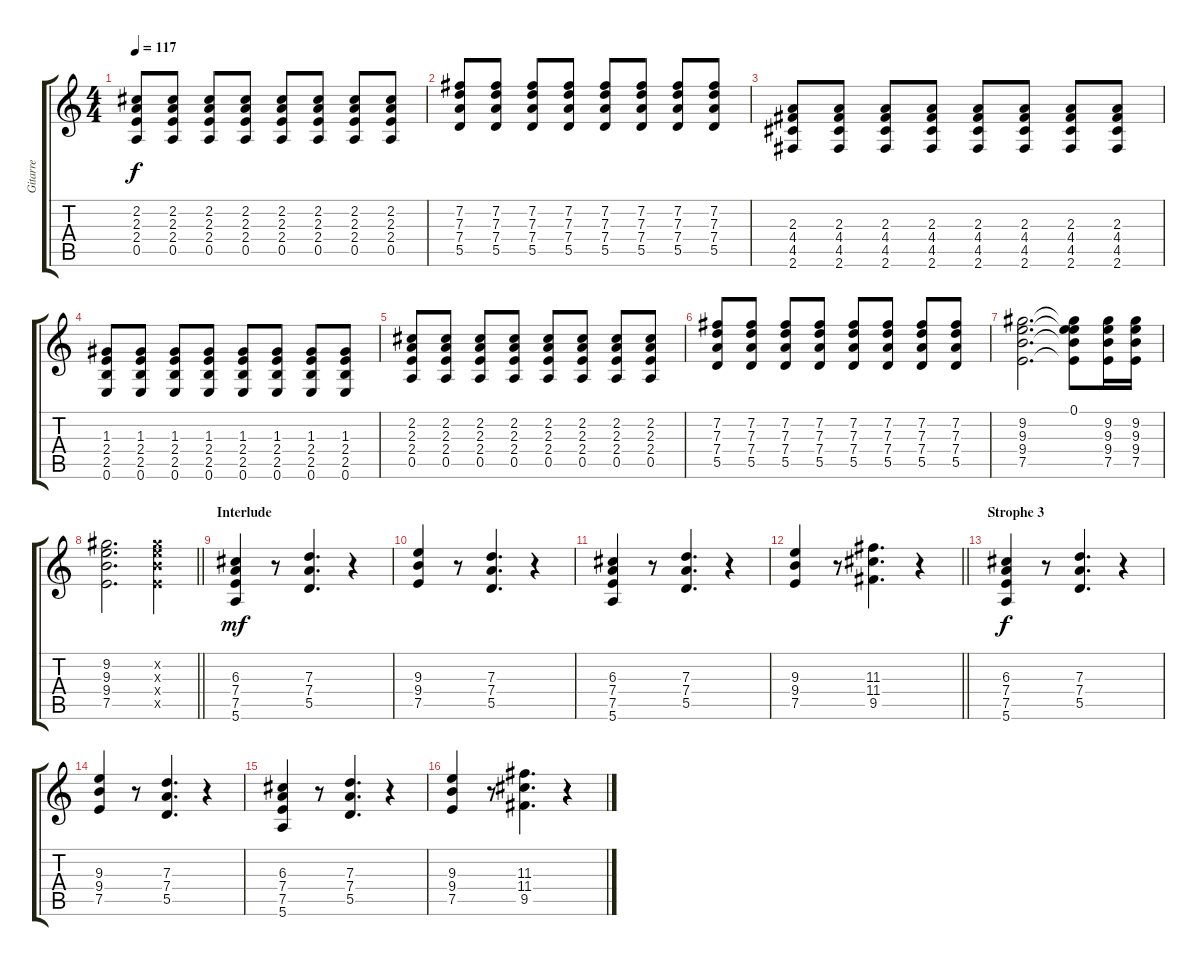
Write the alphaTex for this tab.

\track ("Gitarre" "Gitarre") {instrument acousticguitarsteel}
\staff {score tabs}
\tuning (E4 B3 G3 D3 A2 E2) {hide}
\ts (4 4)
\tempo 117
\clef g2
\ks c
(2.2 2.3 2.4 0.5).8{dy f} (2.2 2.3 2.4 0.5).8 (2.2 2.3 2.4 0.5).8 (2.2 2.3 2.4 0.5).8 (2.2 2.3 2.4 0.5).8 (2.2 2.3 2.4 0.5).8 (2.2 2.3 2.4 0.5).8 (2.2 2.3 2.4 0.5).8 |
(7.2 7.3 7.4 5.5).8 (7.2 7.3 7.4 5.5).8 (7.2 7.3 7.4 5.5).8 (7.2 7.3 7.4 5.5).8 (7.2 7.3 7.4 5.5).8 (7.2 7.3 7.4 5.5).8 (7.2 7.3 7.4 5.5).8 (7.2 7.3 7.4 5.5).8 |
(2.3 4.4 4.5 2.6).8 (2.3 4.4 4.5 2.6).8 (2.3 4.4 4.5 2.6).8 (2.3 4.4 4.5 2.6).8 (2.3 4.4 4.5 2.6).8 (2.3 4.4 4.5 2.6).8 (2.3 4.4 4.5 2.6).8 (2.3 4.4 4.5 2.6).8 |
(1.3 2.4 2.5 0.6).8 (1.3 2.4 2.5 0.6).8 (1.3 2.4 2.5 0.6).8 (1.3 2.4 2.5 0.6).8 (1.3 2.4 2.5 0.6).8 (1.3 2.4 2.5 0.6).8 (1.3 2.4 2.5 0.6).8 (1.3 2.4 2.5 0.6).8 |
(2.2 2.3 2.4 0.5).8 (2.2 2.3 2.4 0.5).8 (2.2 2.3 2.4 0.5).8 (2.2 2.3 2.4 0.5).8 (2.2 2.3 2.4 0.5).8 (2.2 2.3 2.4 0.5).8 (2.2 2.3 2.4 0.5).8 (2.2 2.3 2.4 0.5).8 |
(7.2 7.3 7.4 5.5).8 (7.2 7.3 7.4 5.5).8 (7.2 7.3 7.4 5.5).8 (7.2 7.3 7.4 5.5).8 (7.2 7.3 7.4 5.5).8 (7.2 7.3 7.4 5.5).8 (7.2 7.3 7.4 5.5).8 (7.2 7.3 7.4 5.5).8 |
(9.2 9.3 9.4 7.5).2{d} (0.1 9.2{t} 9.3{t} 9.4{t} 7.5{t}).8 (9.2 9.3 9.4 7.5).16 (9.2 9.3 9.4 7.5).16 |
\barLineRight lightlight
(9.2 9.3 9.4 7.5).2{d} (9.2{x} 9.3{x} 9.4{x} 7.5{x}).4 |
\section ("" "Interlude")
(6.3 7.4 7.5 5.6).4{dy mf} r.8 (7.3 7.4 5.5).4{d} r.4 |
(9.3 9.4 7.5).4 r.8 (7.3 7.4 5.5).4{d} r.4 |
(6.3 7.4 7.5 5.6).4 r.8 (7.3 7.4 5.5).4{d} r.4 |
\barLineRight lightlight
(9.3 9.4 7.5).4 r.8 (11.3 11.4 9.5).4{d} r.4 |
\section ("" "Strophe 3")
(6.3 7.4 7.5 5.6).4{dy f} r.8 (7.3 7.4 5.5).4{d} r.4 |
(9.3 9.4 7.5).4 r.8 (7.3 7.4 5.5).4{d} r.4 |
(6.3 7.4 7.5 5.6).4 r.8 (7.3 7.4 5.5).4{d} r.4 |
(9.3 9.4 7.5).4 r.8 (11.3 11.4 9.5).4{d} r.4
